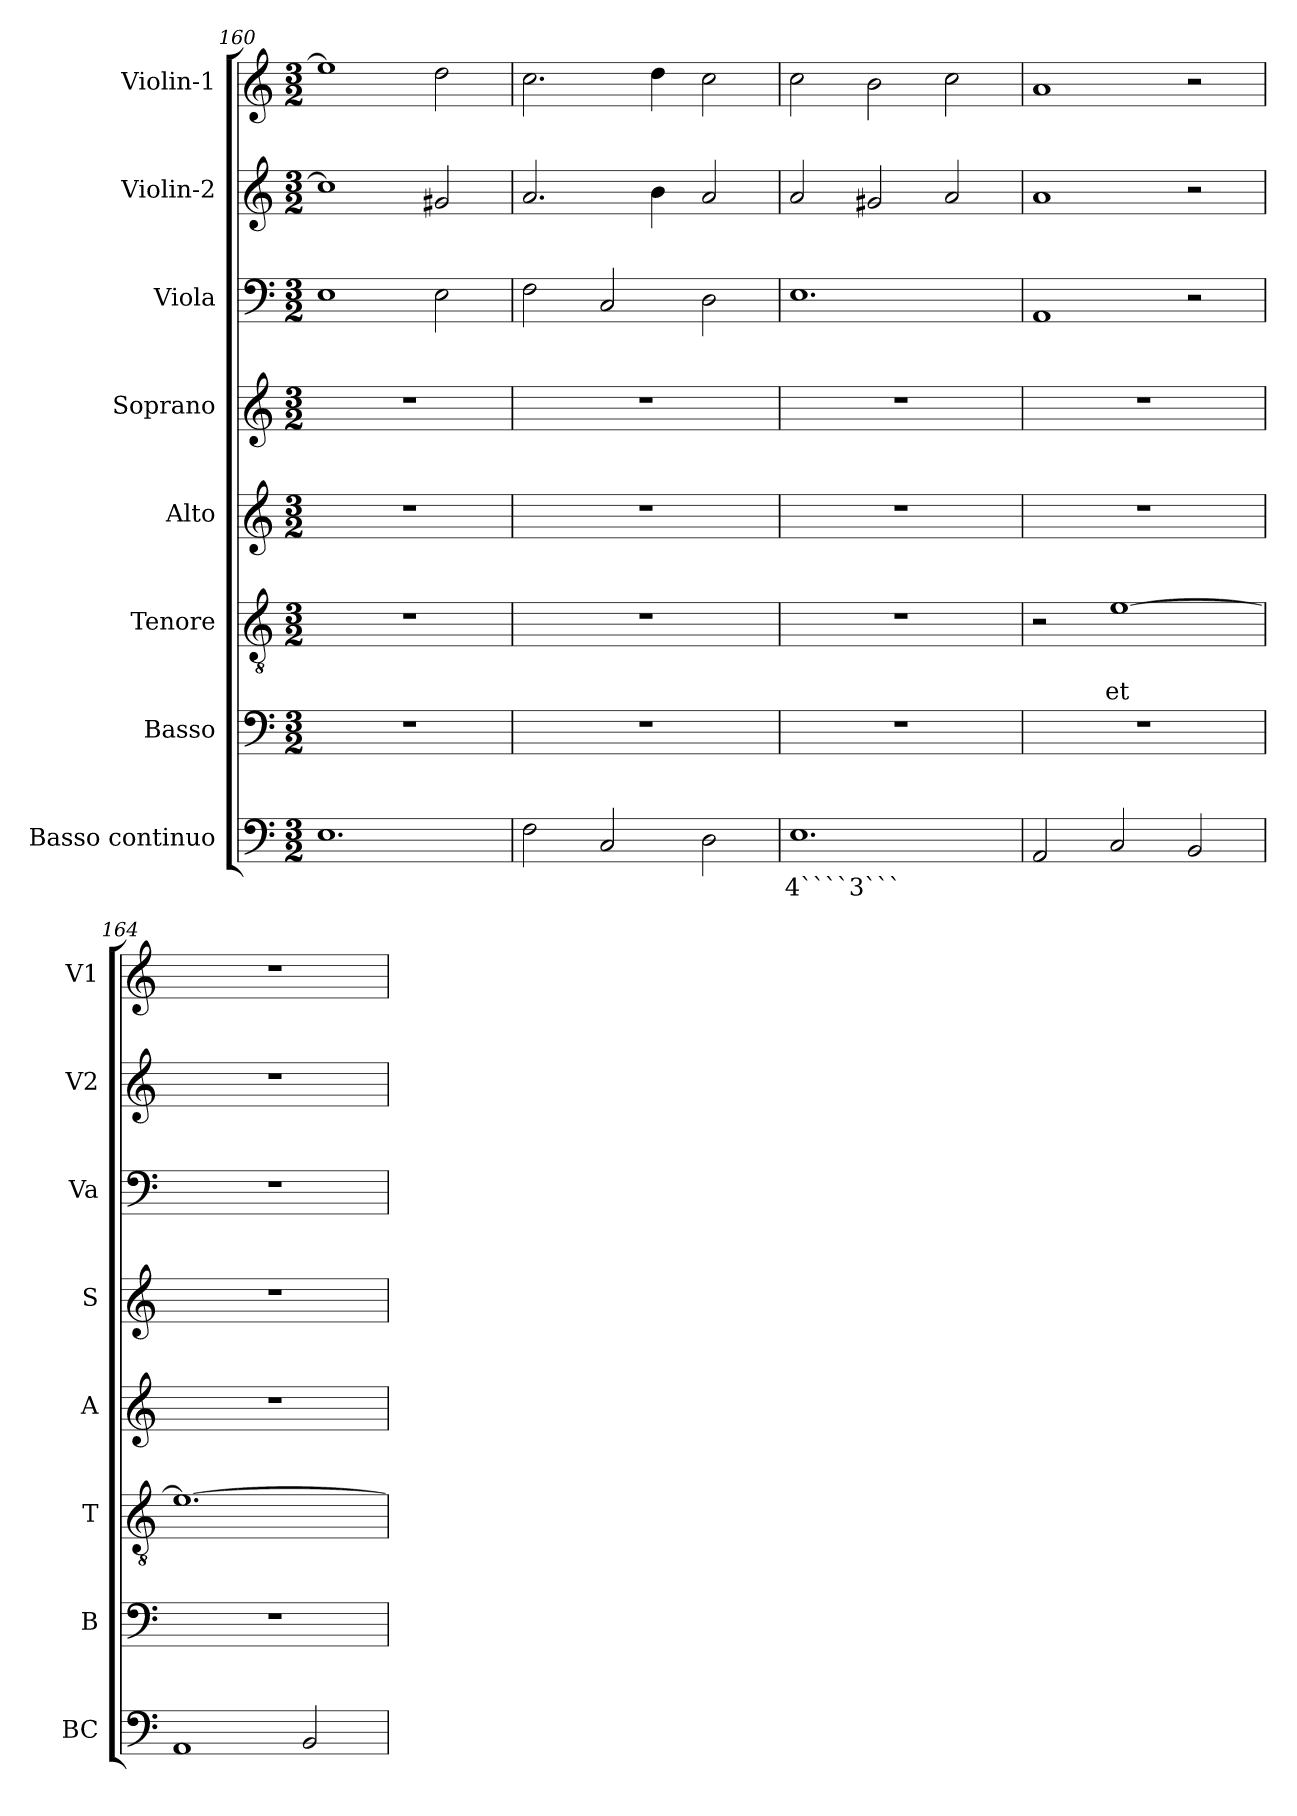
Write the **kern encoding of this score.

**kern	**text	**kern	**kern	**text	**text	**kern	**kern	**kern	**kern	**kern
*part8	*part8	*part7	*part6	*part6	*part6	*part5	*part4	*part3	*part2	*part1
*staff8	*staff8	*staff7	*staff6	*staff6	*staff6	*staff5	*staff4	*staff3	*staff2	*staff1
*I"Basso continuo	*	*I"Basso	*I"Tenore	*	*	*I"Alto	*I"Soprano	*I"Viola	*I"Violin-2	*I"Violin-1
*I'BC	*	*I'B	*I'T	*	*	*I'A	*I'S	*I'Va	*I'V2	*I'V1
*clefF4	*	*clefF4	*clefGv2	*	*	*clefG2	*clefG2	*clefF4	*clefG2	*clefG2
*k[]	*	*k[]	*k[]	*	*	*k[]	*k[]	*k[]	*k[]	*k[]
*C:	*	*C:	*C:	*	*	*C:	*C:	*C:	*C:	*C:
*M3/2	*	*M3/2	*M3/2	*	*	*M3/2	*M3/2	*M3/2	*M3/2	*M3/2
=160	=160	=160	=160	=160	=160	=160	=160	=160	=160	=160
1.E	.	1.r	1.r	.	.	1.r	1.r	1E	1cc]	1ee]
.	.	.	.	.	.	.	.	2E\	2g#X/	2dd\
=161	=161	=161	=161	=161	=161	=161	=161	=161	=161	=161
2F\	.	1.r	1.r	.	.	1.r	1.r	2F\	2.a/	2.cc\
2C/	.	.	.	.	.	.	.	2C/	.	.
.	.	.	.	.	.	.	.	.	4b\	4dd\
2D\	.	.	.	.	.	.	.	2D\	2a/	2cc\
=162	=162	=162	=162	=162	=162	=162	=162	=162	=162	=162
!	!LO:LY:b	!	!	!	!	!	!	!	!	!
1.E	4````3```	1.r	1.r	.	.	1.r	1.r	1.E	2a/	2cc\
.	.	.	.	.	.	.	.	.	2g#X/	2b\
.	.	.	.	.	.	.	.	.	2a/	2cc\
=163	=163	=163	=163	=163	=163	=163	=163	=163	=163	=163
2AA/	.	1.r	2r	.	.	1.r	1.r	1AA	1a	1a
!	!	!	!	!	!LO:LY:b	!	!	!	!	!
2C/	.	.	[1e	.	et	.	.	.	.	.
2BB/	.	.	.	.	.	.	.	2r	2r	2r
=164	=164	=164	=164	=164	=164	=164	=164	=164	=164	=164
1AA	.	1.r	1.e_	.	.	1.r	1.r	1.r	1.r	1.r
2BB/	.	.	.	.	.	.	.	.	.	.
=	=	=	=	=	=	=	=	=	=	=
*-	*-	*-	*-	*-	*-	*-	*-	*-	*-	*-
